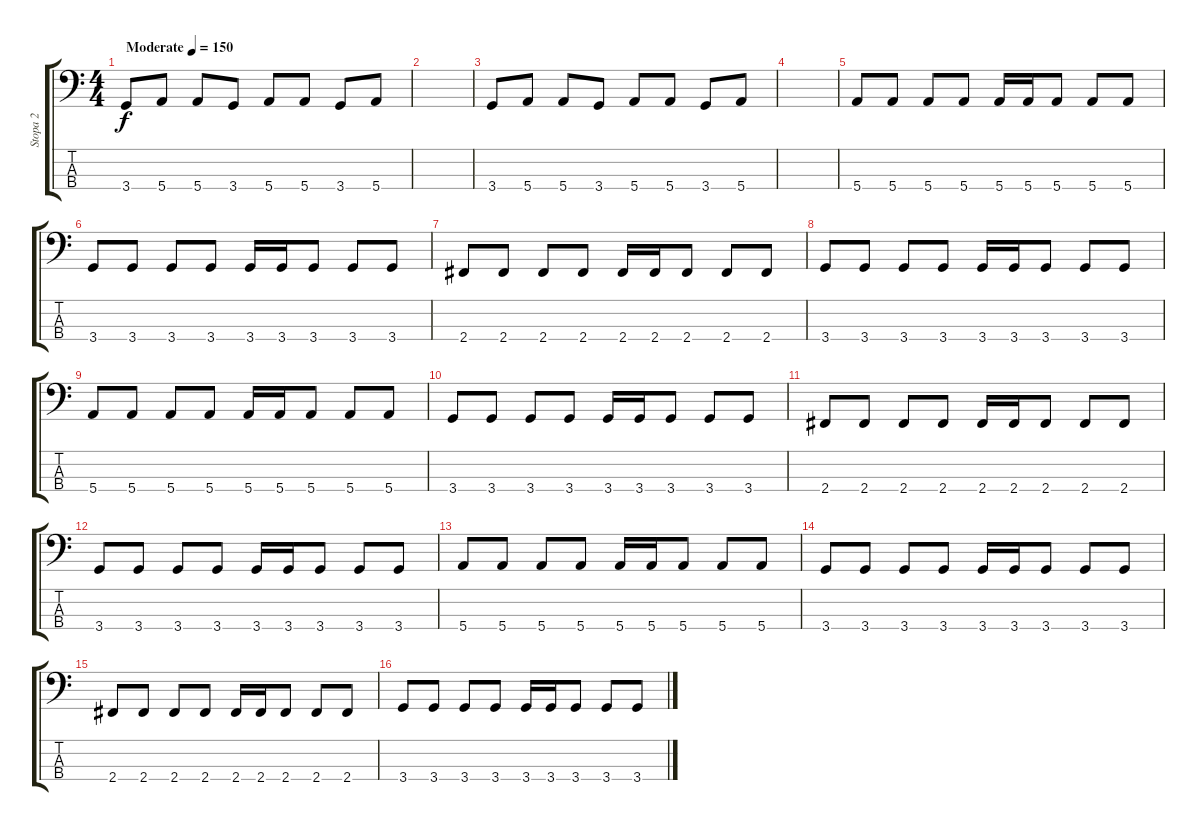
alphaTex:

\track ("Stopa 2" "Stopa 2") {instrument electricbassfinger}
\staff {score tabs}
\tuning (G2 D2 A1 E1) {hide}
\ts (4 4)
\tempo (150 "Moderate")
\clef f4
\ks c
3.4.8{dy f instrument electricbassfinger} 5.4.8 5.4.8 3.4.8 5.4.8 5.4.8 3.4.8 5.4.8 |
|
3.4.8 5.4.8 5.4.8 3.4.8 5.4.8 5.4.8 3.4.8 5.4.8 |
|
5.4.8 5.4.8 5.4.8 5.4.8 5.4.16 5.4.16 5.4.8 5.4.8 5.4.8 |
3.4.8 3.4.8 3.4.8 3.4.8 3.4.16 3.4.16 3.4.8 3.4.8 3.4.8 |
2.4.8 2.4.8 2.4.8 2.4.8 2.4.16 2.4.16 2.4.8 2.4.8 2.4.8 |
3.4.8 3.4.8 3.4.8 3.4.8 3.4.16 3.4.16 3.4.8 3.4.8 3.4.8 |
5.4.8 5.4.8 5.4.8 5.4.8 5.4.16 5.4.16 5.4.8 5.4.8 5.4.8 |
3.4.8 3.4.8 3.4.8 3.4.8 3.4.16 3.4.16 3.4.8 3.4.8 3.4.8 |
2.4.8 2.4.8 2.4.8 2.4.8 2.4.16 2.4.16 2.4.8 2.4.8 2.4.8 |
3.4.8 3.4.8 3.4.8 3.4.8 3.4.16 3.4.16 3.4.8 3.4.8 3.4.8 |
5.4.8 5.4.8 5.4.8 5.4.8 5.4.16 5.4.16 5.4.8 5.4.8 5.4.8 |
3.4.8 3.4.8 3.4.8 3.4.8 3.4.16 3.4.16 3.4.8 3.4.8 3.4.8 |
2.4.8 2.4.8 2.4.8 2.4.8 2.4.16 2.4.16 2.4.8 2.4.8 2.4.8 |
3.4.8 3.4.8 3.4.8 3.4.8 3.4.16 3.4.16 3.4.8 3.4.8 3.4.8
